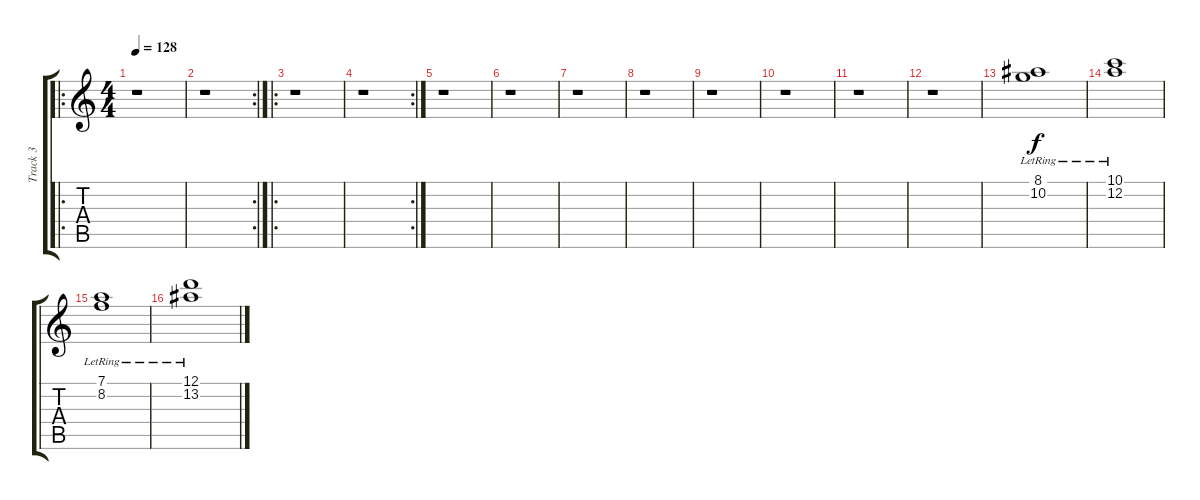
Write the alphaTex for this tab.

\track ("Track 3" "Track 3") {instrument electricguitarclean}
\staff {score tabs}
\tuning (D4 A3 F3 C3 G2 C2) {hide}
\ro
\ts (4 4)
\tempo 128
\clef g2
\ks c
r.1{dy f} |
\rc 2
r.1 |
\ro
r.1 |
\rc 2
r.1 |
r.1 |
r.1 |
r.1 |
r.1 |
r.1 |
r.1 |
r.1 |
r.1 |
(8.1{lr} 10.2{lr}).1 |
(10.1{lr} 12.2{lr}).1 |
(7.1{lr} 8.2{lr}).1 |
(12.1{lr} 13.2{lr}).1
